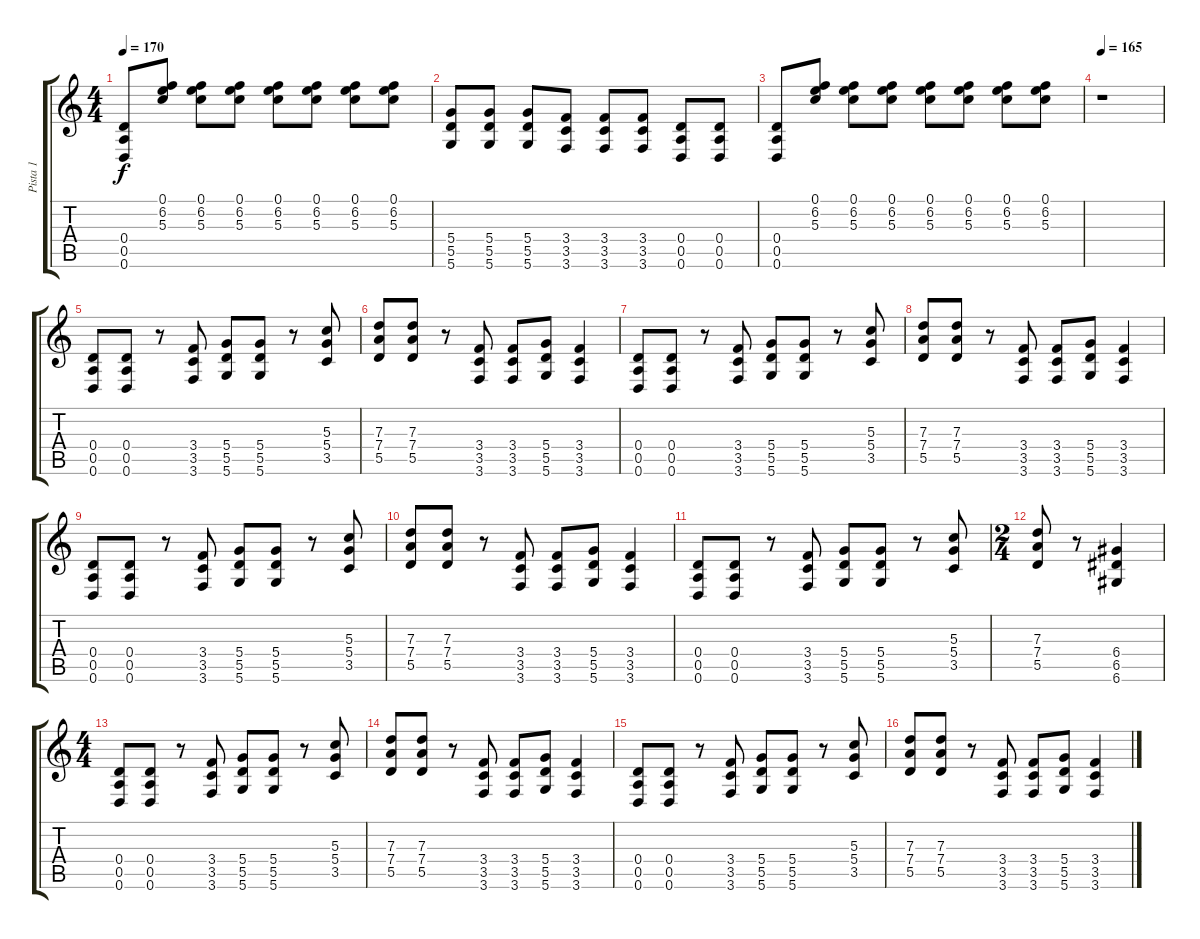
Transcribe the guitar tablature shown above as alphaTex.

\track ("Pista 1" "Pista 1") {instrument distortionguitar}
\staff {score tabs}
\tuning (E4 B3 G3 D3 A2 D2) {hide}
\ts (4 4)
\tempo 170
\clef g2
\ks c
(0.4 0.5 0.6).8{dy f} (0.1 6.2 5.3).8 (0.1 6.2 5.3).8 (0.1 6.2 5.3).8 (0.1 6.2 5.3).8 (0.1 6.2 5.3).8 (0.1 6.2 5.3).8 (0.1 6.2 5.3).8 |
(5.4 5.5 5.6).8 (5.4 5.5 5.6).8 (5.4 5.5 5.6).8 (3.4 3.5 3.6).8 (3.4 3.5 3.6).8 (3.4 3.5 3.6).8 (0.4 0.5 0.6).8 (0.4 0.5 0.6).8 |
(0.4 0.5 0.6).8 (0.1 6.2 5.3).8 (0.1 6.2 5.3).8 (0.1 6.2 5.3).8 (0.1 6.2 5.3).8 (0.1 6.2 5.3).8 (0.1 6.2 5.3).8 (0.1 6.2 5.3).8 |
\tempo 165
r.1 |
(0.4 0.5 0.6).8 (0.4 0.5 0.6).8 r.8 (3.4 3.5 3.6).8 (5.4 5.5 5.6).8 (5.4 5.5 5.6).8 r.8 (5.3 5.4 3.5).8 |
(7.3 7.4 5.5).8 (7.3 7.4 5.5).8 r.8 (3.4 3.5 3.6).8 (3.4 3.5 3.6).8 (5.4 5.5 5.6).8 (3.4 3.5 3.6).4 |
(0.4 0.5 0.6).8 (0.4 0.5 0.6).8 r.8 (3.4 3.5 3.6).8 (5.4 5.5 5.6).8 (5.4 5.5 5.6).8 r.8 (5.3 5.4 3.5).8 |
(7.3 7.4 5.5).8 (7.3 7.4 5.5).8 r.8 (3.4 3.5 3.6).8 (3.4 3.5 3.6).8 (5.4 5.5 5.6).8 (3.4 3.5 3.6).4 |
(0.4 0.5 0.6).8 (0.4 0.5 0.6).8 r.8 (3.4 3.5 3.6).8 (5.4 5.5 5.6).8 (5.4 5.5 5.6).8 r.8 (5.3 5.4 3.5).8 |
(7.3 7.4 5.5).8 (7.3 7.4 5.5).8 r.8 (3.4 3.5 3.6).8 (3.4 3.5 3.6).8 (5.4 5.5 5.6).8 (3.4 3.5 3.6).4 |
(0.4 0.5 0.6).8 (0.4 0.5 0.6).8 r.8 (3.4 3.5 3.6).8 (5.4 5.5 5.6).8 (5.4 5.5 5.6).8 r.8 (5.3 5.4 3.5).8 |
\ts (2 4)
(7.3 7.4 5.5).8 r.8 (6.4 6.5 6.6).4 |
\ts (4 4)
(0.4 0.5 0.6).8 (0.4 0.5 0.6).8 r.8 (3.4 3.5 3.6).8 (5.4 5.5 5.6).8 (5.4 5.5 5.6).8 r.8 (5.3 5.4 3.5).8 |
(7.3 7.4 5.5).8 (7.3 7.4 5.5).8 r.8 (3.4 3.5 3.6).8 (3.4 3.5 3.6).8 (5.4 5.5 5.6).8 (3.4 3.5 3.6).4 |
(0.4 0.5 0.6).8 (0.4 0.5 0.6).8 r.8 (3.4 3.5 3.6).8 (5.4 5.5 5.6).8 (5.4 5.5 5.6).8 r.8 (5.3 5.4 3.5).8 |
(7.3 7.4 5.5).8 (7.3 7.4 5.5).8 r.8 (3.4 3.5 3.6).8 (3.4 3.5 3.6).8 (5.4 5.5 5.6).8 (3.4 3.5 3.6).4
